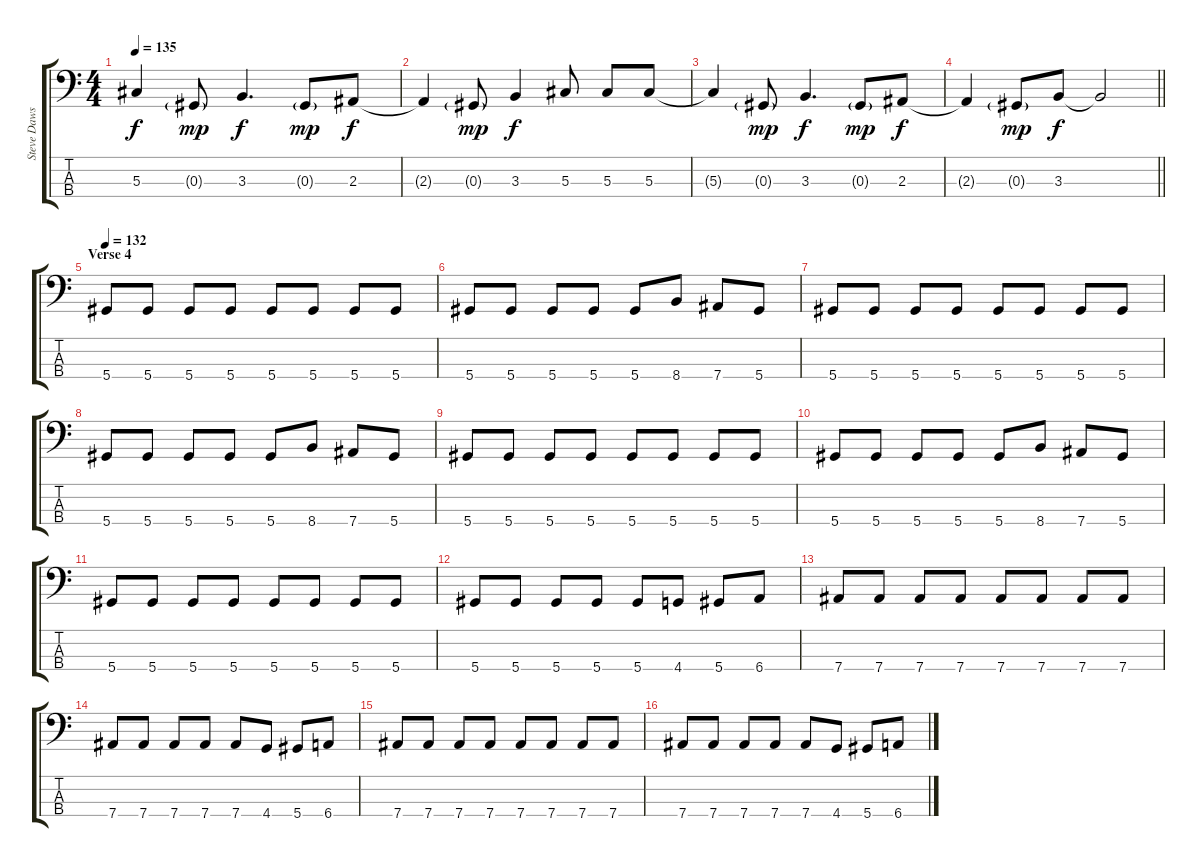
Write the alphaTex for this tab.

\track ("Steve Dawson" "Steve Daws") {instrument electricbassfinger}
\staff {score tabs}
\tuning (Gb2 Db2 Ab1 Eb1) {hide}
\ts (4 4)
\tempo 135
\clef f4
\ks c
5.3{t}.4{dy f} 0.3{g}.8{dy mp} 3.3.4{d dy f} 0.3{g}.8{dy mp} 2.3.8{dy f} |
2.3{t}.4 0.3{g}.8{dy mp} 3.3.4{dy f} 5.3.8 5.3.8 5.3.8 |
5.3{t}.4 0.3{g}.8{dy mp} 3.3.4{d dy f} 0.3{g}.8{dy mp} 2.3.8{dy f} |
\barLineRight lightlight
2.3{t}.4 0.3{g}.8{dy mp} 3.3.8{dy f} 3.3{t}.2 |
\section ("" "Verse 4")
\tempo 132
5.4.8 5.4.8 5.4.8 5.4.8 5.4.8 5.4.8 5.4.8 5.4.8 |
5.4.8 5.4.8 5.4.8 5.4.8 5.4.8 8.4.8 7.4.8 5.4.8 |
5.4.8 5.4.8 5.4.8 5.4.8 5.4.8 5.4.8 5.4.8 5.4.8 |
5.4.8 5.4.8 5.4.8 5.4.8 5.4.8 8.4.8 7.4.8 5.4.8 |
5.4.8 5.4.8 5.4.8 5.4.8 5.4.8 5.4.8 5.4.8 5.4.8 |
5.4.8 5.4.8 5.4.8 5.4.8 5.4.8 8.4.8 7.4.8 5.4.8 |
5.4.8 5.4.8 5.4.8 5.4.8 5.4.8 5.4.8 5.4.8 5.4.8 |
5.4.8 5.4.8 5.4.8 5.4.8 5.4.8 4.4.8 5.4.8 6.4.8 |
7.4.8 7.4.8 7.4.8 7.4.8 7.4.8 7.4.8 7.4.8 7.4.8 |
7.4.8 7.4.8 7.4.8 7.4.8 7.4.8 4.4.8 5.4.8 6.4.8 |
7.4.8 7.4.8 7.4.8 7.4.8 7.4.8 7.4.8 7.4.8 7.4.8 |
7.4.8 7.4.8 7.4.8 7.4.8 7.4.8 4.4.8 5.4.8 6.4.8
